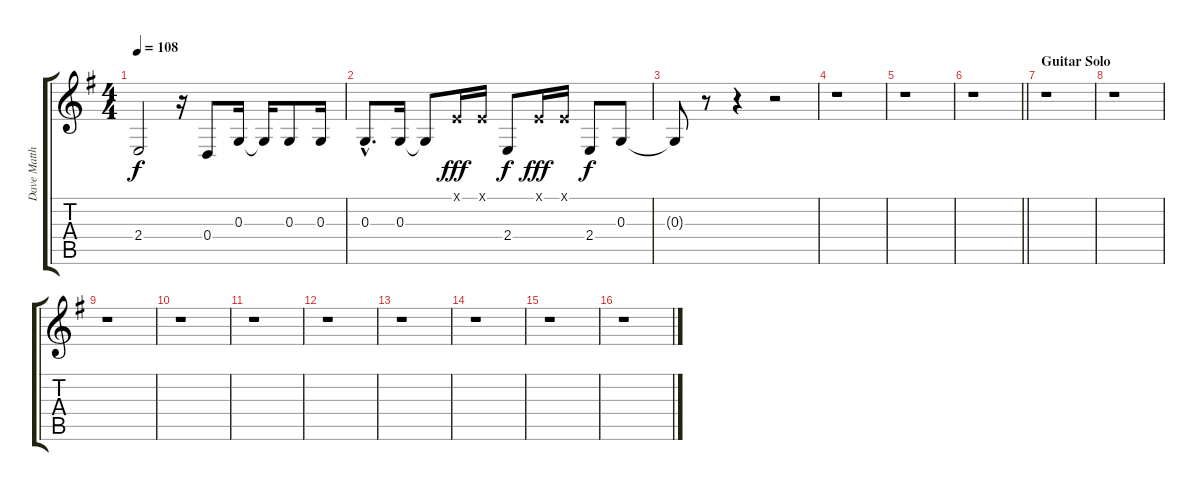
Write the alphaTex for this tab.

\track ("Dave Matthews - Vocals" "Dave Matth") {instrument violin}
\staff {score tabs}
\tuning (E4 B3 G3 D3 A2 E2) {hide}
\ts (4 4)
\tempo 108
\clef g2
\ks g
2.4.2{dy f} r.16 0.4.8 0.3.16 0.3{t}.16 0.3.8 0.3.16 |
0.3{hac}.8{d} 0.3.16 0.3{t}.8 0.1{x}.16{dy fff} 0.1{x}.16 2.4.8{dy f} 0.1{x}.16{dy fff} 0.1{x}.16 2.4.8{dy f} 0.3.8 |
0.3{t}.8 r.8 r.4 r.2 |
r.1 |
r.1 |
\barLineRight lightlight
r.1 |
\section ("" "Guitar Solo")
r.1 |
r.1 |
r.1 |
r.1 |
r.1 |
r.1 |
r.1 |
r.1 |
r.1 |
r.1
